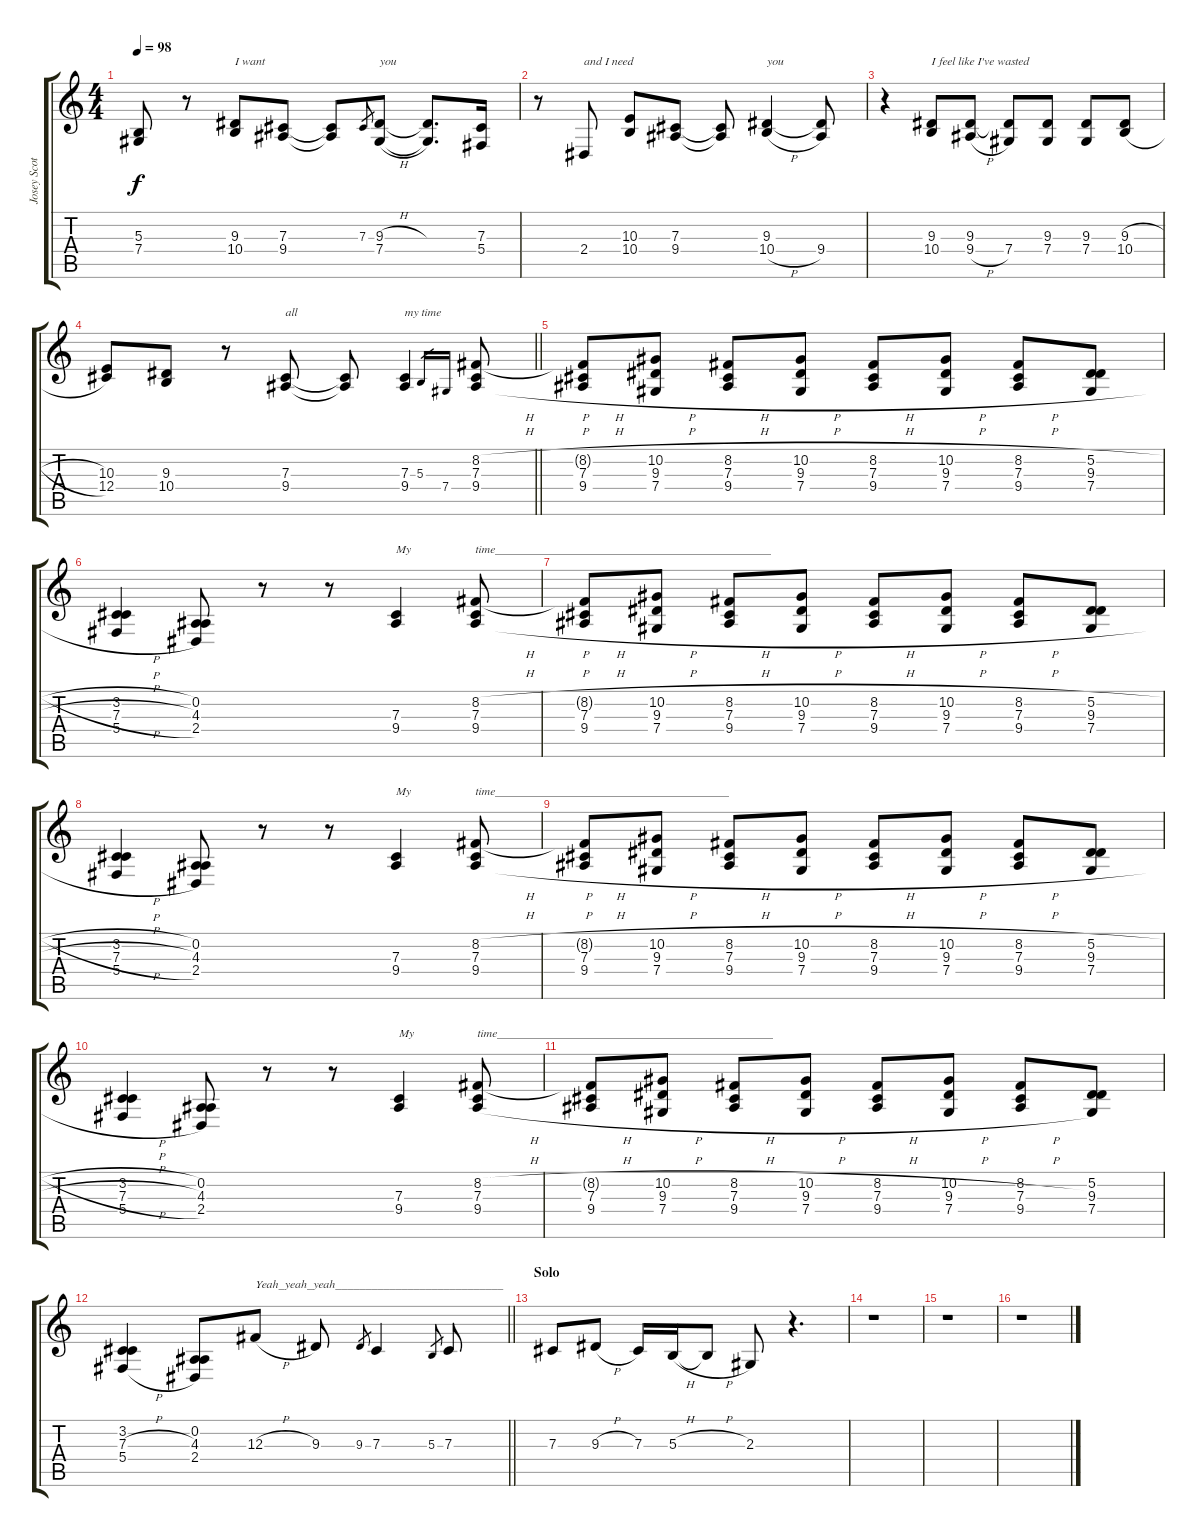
\track ("Josey Scott (Lead Vocals)" "Josey Scot") {instrument tenorsax}
\staff {score tabs}
\tuning (Eb4 Bb3 Gb3 Db3 Ab2 Db2) {hide}
\ts (4 4)
\tempo 98
\clef g2
\ks c
(5.3 7.4).8{dy f} r.8 (9.3 10.4).8{txt "I want"} (7.3 9.4).8 (7.3{t} 9.4{t}).8 7.3.8{gr} (9.3{h} 7.4{h}).8{txt "you"} (9.3{t} 7.4{t}).8{d} (7.3 5.4).16 |
r.8 2.4.8{txt "and I need" beam Up} (10.3 10.4).8{beam Up} (7.3 9.4).8 (7.3{t} 9.4{t}).8 (9.3 10.4{h}).4{txt "you"} (9.3{t} 9.4).8 |
r.4 (9.3 10.4).8{txt "I feel like I've wasted"} (9.3 9.4{h}).8 (9.3{t} 7.4).8 (9.3 7.4).8 (9.3 7.4).8 (9.3{h} 10.4{h}).8 |
\barLineRight lightlight
(10.3 12.4).8 (9.3 10.4).8 r.8 (7.3 9.4).8{txt "all"} (7.3{t} 9.4{t}).8 (7.3 9.4).4{txt "my time"} 5.3.16{gr} 7.4.16{gr} (8.2{h} 7.3{h} 9.4{h}).8 |
(8.2{h t} 7.3{h} 9.4{h}).8 (10.2{h} 9.3{h} 7.4{h}).8 (8.2{h} 7.3{h} 9.4{h}).8 (10.2{h} 9.3{h} 7.4{h}).8 (8.2{h} 7.3{h} 9.4{h}).8 (10.2{h} 9.3{h} 7.4{h}).8 (8.2{h} 7.3{h} 9.4{h}).8 (5.2{h} 9.3{h} 7.4{h}).8 |
(3.2{h} 7.3{h} 5.4{h}).4 (0.2 4.3 2.4).8 r.8 r.8 (7.3 9.4).4{txt "My"} (8.2{h} 7.3{h} 9.4{h}).8{txt "time______________________________________________"} |
(8.2{h t} 7.3{h} 9.4{h}).8 (10.2{h} 9.3{h} 7.4{h}).8 (8.2{h} 7.3{h} 9.4{h}).8 (10.2{h} 9.3{h} 7.4{h}).8 (8.2{h} 7.3{h} 9.4{h}).8 (10.2{h} 9.3{h} 7.4{h}).8 (8.2{h} 7.3{h} 9.4{h}).8 (5.2{h} 9.3{h} 7.4{h}).8 |
(3.2{h} 7.3{h} 5.4{h}).4 (0.2 4.3 2.4).8 r.8 r.8 (7.3 9.4).4{txt "My"} (8.2{h} 7.3{h} 9.4{h}).8{txt "time_______________________________________"} |
(8.2{h t} 7.3{h} 9.4{h}).8 (10.2{h} 9.3{h} 7.4{h}).8 (8.2{h} 7.3{h} 9.4{h}).8 (10.2{h} 9.3{h} 7.4{h}).8 (8.2{h} 7.3{h} 9.4{h}).8 (10.2{h} 9.3{h} 7.4{h}).8 (8.2{h} 7.3{h} 9.4{h}).8 (5.2{h} 9.3{h} 7.4{h}).8 |
(3.2{h} 7.3{h} 5.4{h}).4 (0.2 4.3 2.4).8 r.8 r.8 (7.3 9.4).4{txt "My"} (8.2{h} 7.3{h} 9.4{h}).8{txt "time______________________________________________"} |
(8.2{h t} 7.3{h} 9.4{h}).8 (10.2{h} 9.3{h} 7.4{h}).8 (8.2{h} 7.3{h} 9.4{h}).8 (10.2{h} 9.3{h} 7.4{h}).8 (8.2{h} 7.3{h} 9.4{h}).8 (10.2{h} 9.3{h} 7.4{h}).8 (8.2{h} 7.3{h} 9.4{h}).8 (5.2 9.3 7.4).8 |
\barLineRight lightlight
(3.2{h} 7.3{h} 5.4{h}).4 (0.2 4.3 2.4).8 12.3{h}.8{txt "Yeah_yeah_yeah____________________________"} 9.3.8 9.3.8{gr} 7.3.4 5.3.8{gr} 7.3.8 |
\section ("" "Solo")
7.3.8 9.3{h}.8 7.3.16 5.3{h}.16 5.3{h t}.8 2.3.8 r.4{d} |
r.1 |
r.1 |
r.1
